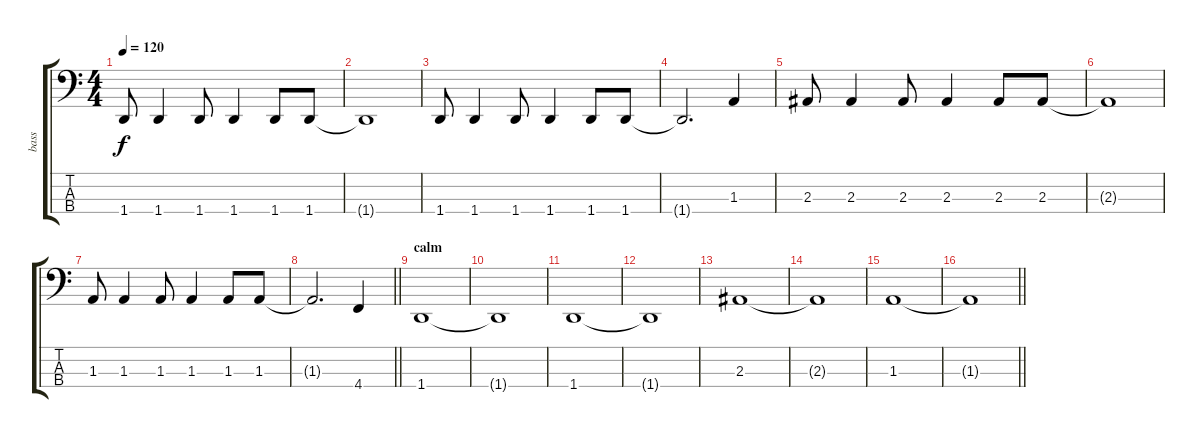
\track ("bass" "bass") {instrument electricbassfinger}
\staff {score tabs}
\tuning (Gb2 Db2 Ab1 Db1) {hide}
\ts (4 4)
\tempo 120
\clef f4
\ks c
1.4.8{dy f} 1.4.4 1.4.8 1.4.4 1.4.8 1.4.8 |
1.4{t}.1 |
1.4.8 1.4.4 1.4.8 1.4.4 1.4.8 1.4.8 |
1.4{t}.2{d} 1.3.4 |
2.3.8 2.3.4 2.3.8 2.3.4 2.3.8 2.3.8 |
2.3{t}.1 |
1.3.8 1.3.4 1.3.8 1.3.4 1.3.8 1.3.8 |
\barLineRight lightlight
1.3{t}.2{d} 4.4.4 |
\section ("" "calm")
1.4.1 |
1.4{t}.1 |
1.4.1 |
1.4{t}.1 |
2.3.1 |
2.3{t}.1 |
1.3.1 |
\barLineRight lightlight
1.3{t}.1
